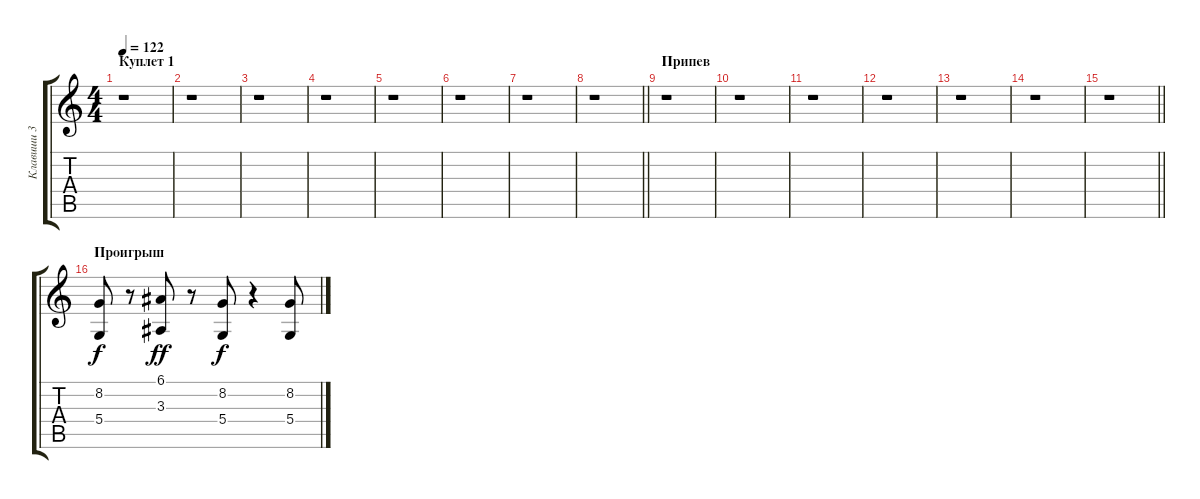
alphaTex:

\track ("Клавиши 3" "Клавиши 3") {instrument lead3calliope}
\staff {score tabs}
\tuning (E4 B3 G3 D3 A2 E2) {hide}
\ts (4 4)
\section ("" "Куплет 1")
\tempo 122
\clef g2
\ks c
r.1{dy f} |
r.1 |
r.1 |
r.1 |
r.1 |
r.1 |
r.1 |
\barLineRight lightlight
r.1 |
\section ("" "Припев")
r.1 |
r.1 |
r.1 |
r.1 |
r.1 |
r.1 |
\barLineRight lightlight
r.1 |
\section ("" "Проигрыш")
(8.2 5.4).8 r.8 (6.1 3.3).8{dy ff} r.8 (8.2 5.4).8{dy f} r.4 (8.2 5.4).8
